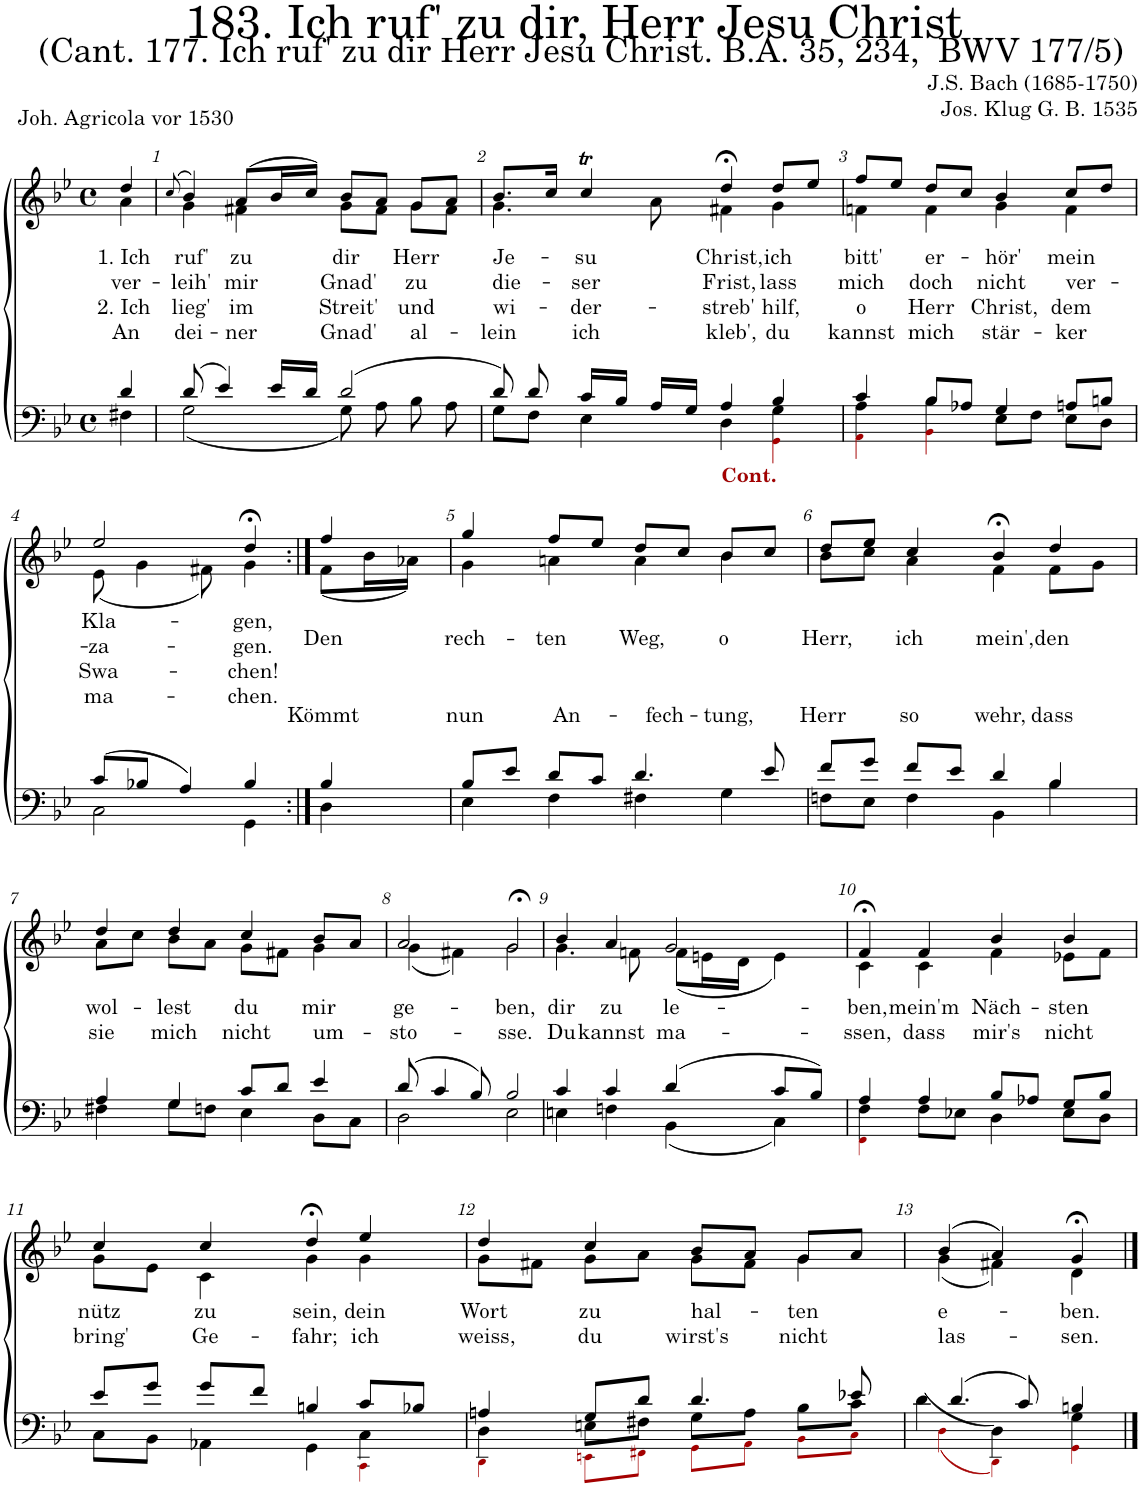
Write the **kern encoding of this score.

**kern	**kern	**text	**text	**text	**text
*part2	*part1	*part1	*part1	*part1	*part1
*staff2	*staff1	*staff1	*staff1	*staff1	*staff1
*I"Tenor/Bass	*I"Soprano/Alto	*	*	*	*
*clefF4	*clefG2	*	*	*	*
*k[b-e-]	*k[b-e-]	*	*	*	*
*M4/4	*M4/4	*	*	*	*
*met(c)	*met(c)	*	*	*	*
=	=	=	=	=	=
*^	*	*	*	*	*
!	!	!	!LO:LY:b	!LO:LY:b	!LO:LY:b	!LO:LY:b
*	*	*^	*	*	*	*
4d/	4F#X\	4dd/	4a\	1. Ich	ver-	2. Ich	An
=1	=1	=1	=1	=1	=1	=1	=1
.	.	(8qcc/	.	.	.	.	.
!	!	!	!	!LO:LY:b	!LO:LY:b	!LO:LY:b	!LO:LY:b
(8d/	(2G\	4b-/)	4g\	ruf'	-leih'	lieg'	dei-
4e-/)	.	.	.	.	.	.	.
!	!	!	!	!LO:LY:b	!LO:LY:b	!LO:LY:b	!LO:LY:b
.	.	(8a/L	4f#X\	zu	mir	im	-ner
16e-/LL	.	16b-/L	.	.	.	.	.
16d/JJ	.	16cc/JJ)	.	.	.	.	.
!	!	!	!	!LO:LY:b	!LO:LY:b	!LO:LY:b	!LO:LY:b
(2d/	8G\)	8b-/L	8g\L	dir	Gnad'	Streit'	Gnad'
.	8A\	8a/J	8f#\J	.	.	.	.
!	!	!	!	!LO:LY:b	!LO:LY:b	!LO:LY:b	!LO:LY:b
.	8B-\	8g/L	8g\L	Herr	zu	und	al-
.	8A\	8a/J	8f#\J	.	.	.	.
=2	=2	=2	=2	=2	=2	=2	=2
*	*^	*	*	*	*	*	*
!	!	!	!	!	!LO:LY:b	!LO:LY:b	!LO:LY:b	!LO:LY:b
8d/)	8G\L	2.ryy	8.b-/L	4.g\	Je-	die-	wi-	-lein
8d/	8F\J	.	.	.	.	.	.	.
.	.	.	16cc/Jk	.	.	.	.	.
!	!	!	!	!	!LO:LY:b	!LO:LY:b	!LO:LY:b	!LO:LY:b
16c/LL	4E-\	.	4ccT/	.	-su	-ser	-der-	ich
16B-/JJ	.	.	.	.	.	.	.	.
16A/LL	.	.	.	8a\	.	.	.	.
16G/JJ	.	.	.	.	.	.	.	.
!	!	!	!	!	!LO:LY:b	!LO:LY:b	!LO:LY:b	!LO:LY:b
4A/	4D\	.	4dd;<,/	4f#X\	Christ,	Frist,	-streb'	kleb',
!LO:TX:b:B:color=#A40000:t=Cont.	!	!	!	!	!	!	!	!
!	!	!	!	!	!LO:LY:b	!LO:LY:b	!LO:LY:b	!LO:LY:b
4B-/	4G\	4GGi\	8dd/L	4g\	ich	lass	hilf,	du
.	.	.	8ee-/J	.	.	.	.	.
=3	=3	=3	=3	=3	=3	=3	=3	=3
!	!	!	!	!	!LO:LY:b	!LO:LY:b	!LO:LY:b	!LO:LY:b
4c/	4A\	4AAi\	8ff/L	4fn\	bitt'	mich	o	kannst
.	.	.	8ee-/J	.	.	.	.	.
!	!	!	!	!	!LO:LY:b	!LO:LY:b	!LO:LY:b	!LO:LY:b
8B-/L	4B-\	4BB-i\	8dd/L	4f\	er-	doch	Herr	mich
8A-X/J	.	.	8cc/J	.	.	.	.	.
!	!	!	!	!	!LO:LY:b	!LO:LY:b	!LO:LY:b	!LO:LY:b
4G/	8E-\L	2ryy	4b-/	4g\	-hör'	nicht	Christ,	stär-
.	8F\J	.	.	.	.	.	.	.
!	!	!	!	!	!LO:LY:b	!LO:LY:b	!LO:LY:b	!LO:LY:b
8An/L	8E-\L	.	8cc/L	4f\	mein	ver-	dem	-ker
8Bn/J	8D\J	.	8dd/J	.	.	.	.	.
*	*v	*v	*	*	*	*	*	*
!!LO:LB:g=z	!!
=4	=4	=4	=4	=4	=4	=4	=4
!	!	!	!	!LO:LY:b	!LO:LY:b	!LO:LY:b	!LO:LY:b
(8c/L	2C\	2ee-/	(8e-\	Kla-	-za-	Swa-	ma-
8B-X/J	.	.	4g\	.	.	.	.
4A/)	.	.	.	.	.	.	.
.	.	.	8f#X\)	.	.	.	.
!	!	!	!	!LO:LY:b	!LO:LY:b	!LO:LY:b	!LO:LY:b
4B-/	4GG\	4dd;<,/	4g\	-gen,	-gen.	-chen!	-chen.
=4X1:|!	=4X1:|!	=4X1:|!	=4X1:|!	=4X1:|!	=4X1:|!	=4X1:|!	=4X1:|!
!	!	!	!	!LO:LY:b	!LO:LY:b	!	!
4B-/	4D\	4ff/	(8f\L	Den	Kömmt	.	.
.	.	.	16b-\L	.	.	.	.
.	.	.	16a-X\JJ)	.	.	.	.
=5	=5	=5	=5	=5	=5	=5	=5
!	!	!	!	!LO:LY:b	!LO:LY:b	!	!
8B-/L	4E-\	4gg/	4g\	rech-	nun	.	.
8e-/J	.	.	.	.	.	.	.
!	!	!	!	!LO:LY:b	!LO:LY:b	!	!
8d/L	4F\	8ff/L	4an\	-ten	An-	.	.
8c/J	.	8ee-/J	.	.	.	.	.
!	!	!	!	!LO:LY:b	!LO:LY:b	!	!
4.d/	4F#X\	8dd/L	4a\	Weg,	-fech-	.	.
.	.	8cc/J	.	.	.	.	.
!	!	!	!	!LO:LY:b	!LO:LY:b	!	!
.	4G\	8b-/L	4b-\	o	-tung,	.	.
8e-/	.	8cc/J	.	.	.	.	.
=6	=6	=6	=6	=6	=6	=6	=6
!	!	!	!	!LO:LY:b	!LO:LY:b	!	!
8f/L	8Fn\L	8dd/L	8b-\L	Herr,	Herr	.	.
8g/J	8E-\J	8ee-/J	8cc\J	.	.	.	.
!	!	!	!	!LO:LY:b	!LO:LY:b	!	!
8f/L	4F\	4cc/	4a\	ich	so	.	.
8e-/J	.	.	.	.	.	.	.
!	!	!	!	!LO:LY:b	!LO:LY:b	!	!
4d/	4BB-\	4b-;<,/	4f\	mein',	wehr,	.	.
!	!	!	!	!LO:LY:b	!LO:LY:b	!	!
4B-/	4B-\	4dd/	8f\L	den	dass	.	.
.	.	.	8g\J	.	.	.	.
!!LO:LB:g=z	!!
=7	=7	=7	=7	=7	=7	=7	=7
!	!	!	!	!LO:LY:b	!LO:LY:b	!	!
4A/	4F#X\	4dd/	8a\L	wol-	sie	.	.
.	.	.	8cc\J	.	.	.	.
!	!	!	!	!LO:LY:b	!LO:LY:b	!	!
4G/	8G\L	4dd/	8b-\L	lest	mich	.	.
.	8Fn\J	.	8a\J	.	.	.	.
!	!	!	!	!LO:LY:b	!LO:LY:b	!	!
8c/L	4E-\	4cc/	8g\L	du	nicht	.	.
8d/J	.	.	8f#X\J	.	.	.	.
!	!	!	!	!LO:LY:b	!LO:LY:b	!	!
4e-/	8D\L	8b-/L	4g\	mir	um-	.	.
.	8C\J	8a/J	.	.	.	.	.
=8	=8	=8	=8	=8	=8	=8	=8
!	!	!	!	!LO:LY:b	!LO:LY:b	!	!
(8d/	2D\	2a/	(4g\	ge-	-sto-	.	.
4c/	.	.	.	.	.	.	.
.	.	.	4f#X\)	.	.	.	.
8B-/)	.	.	.	.	.	.	.
!	!	!	!	!LO:LY:b	!LO:LY:b	!	!
2B-/	2E-\	2g;<,/	2g\	-ben,	sse.	.	.
=9	=9	=9	=9	=9	=9	=9	=9
!	!	!	!	!LO:LY:b	!LO:LY:b	!	!
4c/	4En\	4b-/	4.g\	dir	Du	.	.
!	!	!	!	!LO:LY:b	!LO:LY:b	!	!
4c/	4Fn\	4a/	.	zu	kannst	.	.
.	.	.	8fn\	.	.	.	.
!	!	!	!	!LO:LY:b	!LO:LY:b	!	!
(4d/	(4BB-\	2g/	(8f\L	le-	ma-	.	.
.	.	.	16en\L	.	.	.	.
.	.	.	16d\JJ	.	.	.	.
8c/L	4C\)	.	4e\)	.	.	.	.
8B-/J)	.	.	.	.	.	.	.
=10	=10	=10	=10	=10	=10	=10	=10
*	*^	*	*	*	*	*	*
!	!	!	!	!	!LO:LY:b	!LO:LY:b	!	!
4A/	4F\	4FFi\	4f;<,/	4c\	-ben,	-ssen,	.	.
!	!	!	!	!	!LO:LY:b	!LO:LY:b	!	!
4A/	8F\L	2.ryy	4f/	4c\	mein'm	dass	.	.
.	8E-X\J	.	.	.	.	.	.	.
!	!	!	!	!	!LO:LY:b	!LO:LY:b	!	!
8B-/L	4D\	.	4b-/	4f\	Näch-	mir's	.	.
8A-X/J	.	.	.	.	.	.	.	.
!	!	!	!	!	!LO:LY:b	!LO:LY:b	!	!
8G/L	8E-\L	.	4b-/	8e-X\L	-sten	nicht	.	.
8B-/J	8D\J	.	.	8f\J	.	.	.	.
!!LO:LB:g=z	!!
=11	=11	=11	=11	=11	=11	=11	=11	=11
!	!	!	!	!	!LO:LY:b	!LO:LY:b	!	!
8e-/L	8C\L	2.ryy	4cc/	8g\L	nütz	bring'	.	.
8g/J	8BB-\J	.	.	8e-\J	.	.	.	.
!	!	!	!	!	!LO:LY:b	!LO:LY:b	!	!
8g/L	4AA-X\	.	4cc/	4c\	zu	Ge-	.	.
8f/J	.	.	.	.	.	.	.	.
!	!	!	!	!	!LO:LY:b	!LO:LY:b	!	!
4Bn/	4GG\	.	4dd;<,/	4g\	sein,	-fahr;	.	.
!	!	!	!	!	!LO:LY:b	!LO:LY:b	!	!
8c/L	4C\	4CCi\	4ee-/	4g\	dein	ich	.	.
8B-X/J	.	.	.	.	.	.	.	.
=12	=12	=12	=12	=12	=12	=12	=12	=12
!	!	!	!	!	!LO:LY:b	!LO:LY:b	!	!
4An/	4D\	4DDi\	4dd/	8g\L	Wort	weiss,	.	.
.	.	.	.	8f#X\J	.	.	.	.
!	!	!	!	!	!LO:LY:b	!LO:LY:b	!	!
8G/L	8En\L	8EEni\L	4cc/	8g\L	zu	du	.	.
8d/J	8F#X\J	8FF#Xi\J	.	8a\J	.	.	.	.
!	!	!	!	!	!LO:LY:b	!LO:LY:b	!	!
4.d/	8G\L	8GGi\L	8b-/L	8g\L	hal-	wirst's	.	.
.	8A\J	8AAi\J	8a/J	8f#\J	.	.	.	.
!	!	!	!	!	!LO:LY:b	!LO:LY:b	!	!
.	8B-\L	8BB-i\L	8g/L	4g\	-ten	nicht	.	.
8e-X/	8c\J	8Ci\J	8a/J	.	.	.	.	.
=13	=13	=13	=13	=13	=13	=13	=13	=13
!	!	!	!	!	!LO:LY:b	!LO:LY:b	!	!
(4.d/	(4d\	(4Di\	(4b-/	(4g\	e-	las-	.	.
.	4D\)	4DDi\)	4a/)	4f#X\)	.	.	.	.
8c/)	.	.	.	.	.	.	.	.
!	!	!	!	!	!LO:LY:b	!LO:LY:b	!	!
4Bn/	4G\	4GGi\	4g;</	4d\	-ben.	-sen.	.	.
*v	*v	*v	*	*	*	*	*	*
*	*v	*v	*	*	*	*
==	==	==	==	==	==
*-	*-	*-	*-	*-	*-
